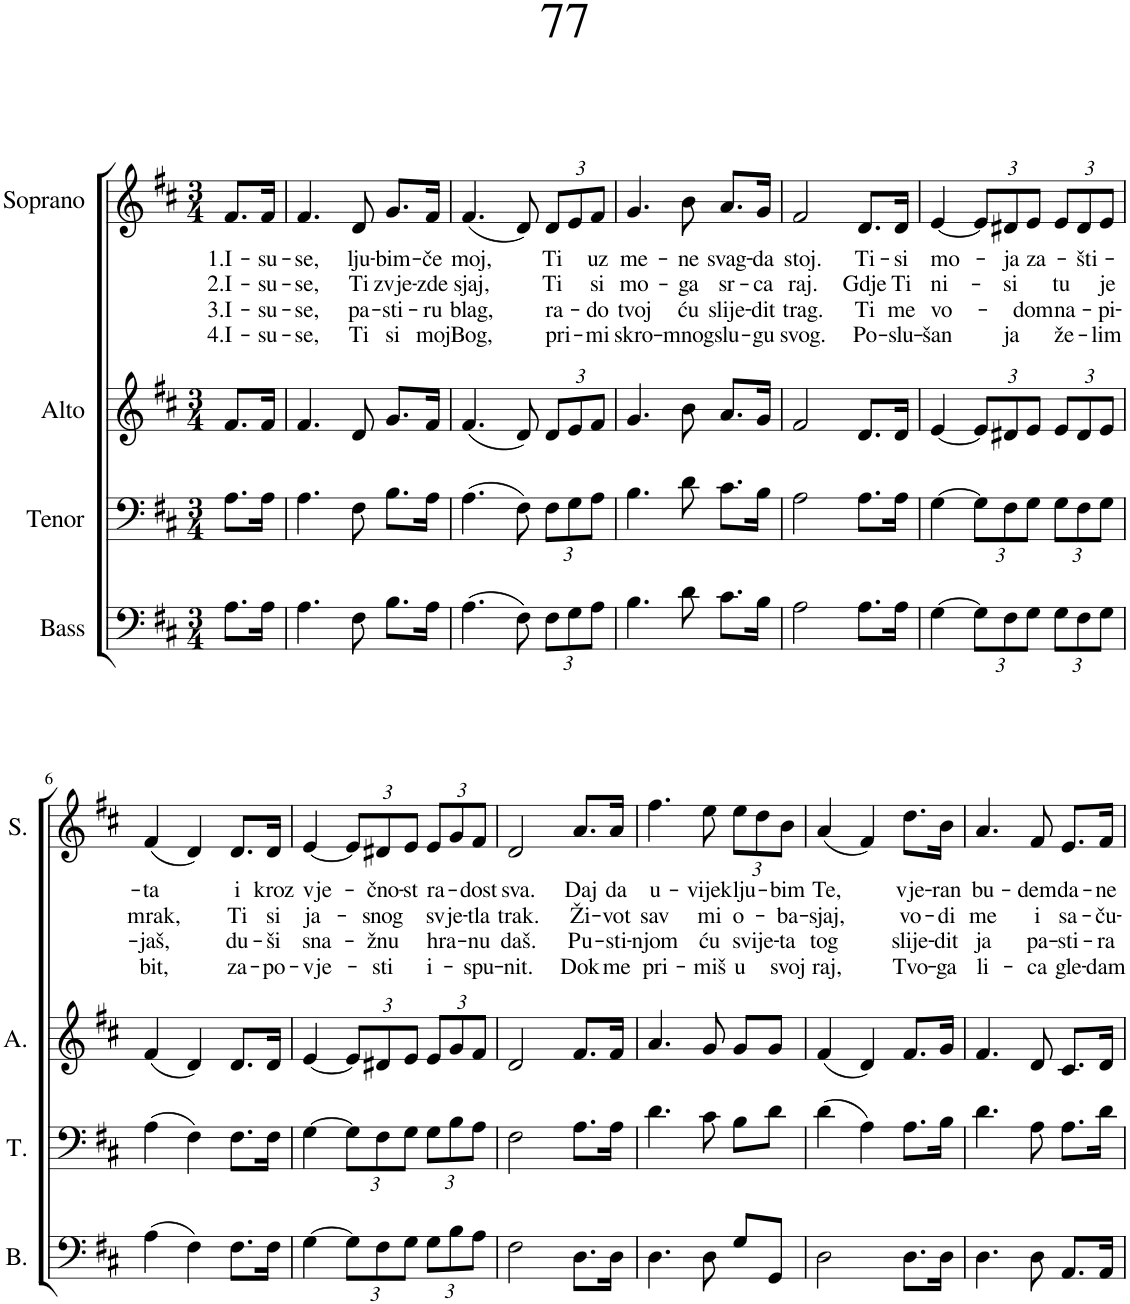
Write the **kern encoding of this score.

**kern	**kern	**kern	**kern	**text	**text	**text	**text
*part4	*part3	*part2	*part1	*part1	*part1	*part1	*part1
*staff4	*staff3	*staff2	*staff1	*staff1	*staff1	*staff1	*staff1
*I"Bass	*I"Tenor	*I"Alto	*I"Soprano	*	*	*	*
*I'B.	*I'T.	*I'A.	*I'S.	*	*	*	*
*clefF4	*clefF4	*clefG2	*clefG2	*	*	*	*
*k[f#c#]	*k[f#c#]	*k[f#c#]	*k[f#c#]	*	*	*	*
*M3/4	*M3/4	*M3/4	*M3/4	*	*	*	*
=	=	=	=	=	=	=	=
!	!	!	!	!LO:LY:b	!LO:LY:b	!LO:LY:b	!LO:LY:b
8.A\L	8.A\L	8.f#/L	8.f#/L	1.I-	2.I-	3.I-	4.I-
!	!	!	!	!LO:LY:b	!LO:LY:b	!LO:LY:b	!LO:LY:b
16A\Jk	16A\Jk	16f#/Jk	16f#/Jk	-su-	-su-	-su-	-su-
=1	=1	=1	=1	=1	=1	=1	=1
!	!	!	!	!LO:LY:b	!LO:LY:b	!LO:LY:b	!LO:LY:b
4.A\	4.A\	4.f#/	4.f#/	-se,	-se,	-se,	-se,
!	!	!	!	!LO:LY:b	!LO:LY:b	!LO:LY:b	!LO:LY:b
8F#\	8F#\	8d/	8d/	lju-	Ti	pa-	Ti
!	!	!	!	!LO:LY:b	!LO:LY:b	!LO:LY:b	!LO:LY:b
8.B\L	8.B\L	8.g/L	8.g/L	-bim-	zvje-	-sti-	si
!	!	!	!	!LO:LY:b	!LO:LY:b	!LO:LY:b	!LO:LY:b
16A\Jk	16A\Jk	16f#/Jk	16f#/Jk	-če	-zde	-ru	moj
=2	=2	=2	=2	=2	=2	=2	=2
!	!	!	!	!LO:LY:b	!LO:LY:b	!LO:LY:b	!LO:LY:b
(4.A\	(4.A\	(4.f#/	(4.f#/	moj,	sjaj,	blag,	Bog,
8F#\)	8F#\)	8d/)	8d/)	.	.	.	.
*Xbrackettup	*Xbrackettup	*Xbrackettup	*Xbrackettup	*	*	*	*
!	!	!	!	!LO:LY:b	!LO:LY:b	!LO:LY:b	!LO:LY:b
12F#\L	12F#\L	12d/L	12d/L	Ti	Ti	ra-	pri-
12G\	12G\	12e/	12e/	.	.	.	.
!	!	!	!	!LO:LY:b	!LO:LY:b	!LO:LY:b	!LO:LY:b
12A\J	12A\J	12f#/J	12f#/J	uz	si	-do	-mi
=3	=3	=3	=3	=3	=3	=3	=3
!	!	!	!	!LO:LY:b	!LO:LY:b	!LO:LY:b	!LO:LY:b
4.B\	4.B\	4.g/	4.g/	me-	mo-	tvoj	skro-
!	!	!	!	!LO:LY:b	!LO:LY:b	!LO:LY:b	!LO:LY:b
8d\	8d\	8b\	8b\	-ne	-ga	ću	-mnog
!	!	!	!	!LO:LY:b	!LO:LY:b	!LO:LY:b	!LO:LY:b
8.c#\L	8.c#\L	8.a/L	8.a/L	svag-	sr-	slije-	slu-
!	!	!	!	!LO:LY:b	!LO:LY:b	!LO:LY:b	!LO:LY:b
16B\Jk	16B\Jk	16g/Jk	16g/Jk	-da	-ca	-dit	-gu
=4	=4	=4	=4	=4	=4	=4	=4
!	!	!	!	!LO:LY:b	!LO:LY:b	!LO:LY:b	!LO:LY:b
2A\	2A\	2f#/	2f#/	stoj.	raj.	trag.	svog.
!	!	!	!	!LO:LY:b	!LO:LY:b	!LO:LY:b	!LO:LY:b
8.A\L	8.A\L	8.d/L	8.d/L	Ti-	Gdje	Ti	Po-
!	!	!	!	!LO:LY:b	!LO:LY:b	!LO:LY:b	!LO:LY:b
16A\Jk	16A\Jk	16d/Jk	16d/Jk	-si	Ti	me	-slu-
=5	=5	=5	=5	=5	=5	=5	=5
!	!	!	!	!LO:LY:b	!LO:LY:b	!LO:LY:b	!LO:LY:b
[4G\	[4G\	[4e/	[4e/	mo-	ni-	vo-	-šan
12G\L]	12G\L]	12e/L]	12e/L]	.	.	.	.
!	!	!	!	!LO:LY:b	!LO:LY:b	!	!LO:LY:b
12F#\	12F#\	12d#X/	12d#X/	-ja	-si	.	ja
!	!	!	!	!LO:LY:b	!	!LO:LY:b	!
12G\J	12G\J	12e/J	12e/J	za-	.	-dom	.
!	!	!	!	!	!LO:LY:b	!LO:LY:b	!LO:LY:b
12G\L	12G\L	12e/L	12e/L	.	tu	na-	že-
!	!	!	!	!LO:LY:b	!	!	!
12F#\	12F#\	12d#/	12d#/	-šti-	.	.	.
!	!	!	!	!	!LO:LY:b	!LO:LY:b	!LO:LY:b
12G\J	12G\J	12e/J	12e/J	.	je	-pi-	-lim
!!LO:LB:g=z
=6	=6	=6	=6	=6	=6	=6	=6
!	!	!	!	!LO:LY:b	!LO:LY:b	!LO:LY:b	!LO:LY:b
(4A\	(4A\	(4f#/	(4f#/	-ta	mrak,	-jaš,	bit,
4F#\)	4F#\)	4d/)	4d/)	.	.	.	.
!	!	!	!	!LO:LY:b	!LO:LY:b	!LO:LY:b	!LO:LY:b
8.F#\L	8.F#\L	8.d/L	8.d/L	i	Ti	du-	za-
!	!	!	!	!LO:LY:b	!LO:LY:b	!LO:LY:b	!LO:LY:b
16F#\Jk	16F#\Jk	16d/Jk	16d/Jk	kroz	si	-ši	-po-
=7	=7	=7	=7	=7	=7	=7	=7
!	!	!	!	!LO:LY:b	!LO:LY:b	!LO:LY:b	!LO:LY:b
[4G\	[4G\	[4e/	[4e/	vje-	ja-	sna-	-vje-
12G\L]	12G\L]	12e/L]	12e/L]	.	.	.	.
!	!	!	!	!LO:LY:b	!LO:LY:b	!LO:LY:b	!LO:LY:b
12F#\	12F#\	12d#X/	12d#X/	-čno-	-snog	žnu	-sti
!	!	!	!	!LO:LY:b	!	!	!
12G\J	12G\J	12e/J	12e/J	-st	.	.	.
!	!	!	!	!LO:LY:b	!LO:LY:b	!LO:LY:b	!LO:LY:b
12G\L	12G\L	12e/L	12e/L	ra-	svje-	hra-	i-
12B\	12B\	12g/	12g/	.	.	.	.
!	!	!	!	!LO:LY:b	!LO:LY:b	!LO:LY:b	!LO:LY:b
12A\J	12A\J	12f#/J	12f#/J	-dost	-tla	-nu	-spu-
=8	=8	=8	=8	=8	=8	=8	=8
!	!	!	!	!LO:LY:b	!LO:LY:b	!LO:LY:b	!LO:LY:b
2F#\	2F#\	2d/	2d/	sva.	trak.	daš.	-nit.
!	!	!	!	!LO:LY:b	!LO:LY:b	!LO:LY:b	!LO:LY:b
8.D\L	8.A\L	8.f#/L	8.a/L	Daj	Ži-	Pu-	Dok
!	!	!	!	!LO:LY:b	!LO:LY:b	!LO:LY:b	!LO:LY:b
16D\Jk	16A\Jk	16f#/Jk	16a/Jk	da	-vot	-sti-	me
=9	=9	=9	=9	=9	=9	=9	=9
!	!	!	!	!LO:LY:b	!LO:LY:b	!LO:LY:b	!LO:LY:b
4.D\	4.d\	4.a/	4.ff#\	u-	sav	-njom	pri-
!	!	!	!	!LO:LY:b	!LO:LY:b	!LO:LY:b	!LO:LY:b
8D\	8c#\	8g/	8ee\	-vijek	mi	ću	-miš
!	!	!	!	!LO:LY:b	!LO:LY:b	!LO:LY:b	!LO:LY:b
8G/L	8B\L	8g/L	12ee\L	lju-	o-	svije-	u
.	.	.	12dd\	.	.	.	.
8GG/J	8d\J	8g/J	.	.	.	.	.
!	!	!	!	!LO:LY:b	!LO:LY:b	!LO:LY:b	!LO:LY:b
.	.	.	12b\J	-bim	-ba-	-ta	svoj
=10	=10	=10	=10	=10	=10	=10	=10
!	!	!	!	!LO:LY:b	!LO:LY:b	!LO:LY:b	!LO:LY:b
2D\	(4d\	(4f#/	(4a/	Te,	-sjaj,	tog	raj,
.	4A\)	4d/)	4f#/)	.	.	.	.
!	!	!	!	!LO:LY:b	!LO:LY:b	!LO:LY:b	!LO:LY:b
8.D\L	8.A\L	8.f#/L	8.dd\L	vje-	vo-	slije-	Tvo-
!	!	!	!	!LO:LY:b	!LO:LY:b	!LO:LY:b	!LO:LY:b
16D\Jk	16B\Jk	16g/Jk	16b\Jk	-ran	-di	-dit	-ga
=11	=11	=11	=11	=11	=11	=11	=11
!	!	!	!	!LO:LY:b	!LO:LY:b	!LO:LY:b	!LO:LY:b
4.D\	4.d\	4.f#/	4.a/	bu-	me	ja	li-
!	!	!	!	!LO:LY:b	!LO:LY:b	!LO:LY:b	!LO:LY:b
8D\	8A\	8d/	8f#/	-dem	i	pa-	-ca
!	!	!	!	!LO:LY:b	!LO:LY:b	!LO:LY:b	!LO:LY:b
8.AA/L	8.A\L	8.c#/L	8.e/L	da-	sa-	-sti-	gle-
!	!	!	!	!LO:LY:b	!LO:LY:b	!LO:LY:b	!LO:LY:b
16AA/Jk	16d\Jk	16d/Jk	16f#/Jk	-ne	-ču-	-ra	-dam
=	=	=	=	=	=	=	=
*-	*-	*-	*-	*-	*-	*-	*-
